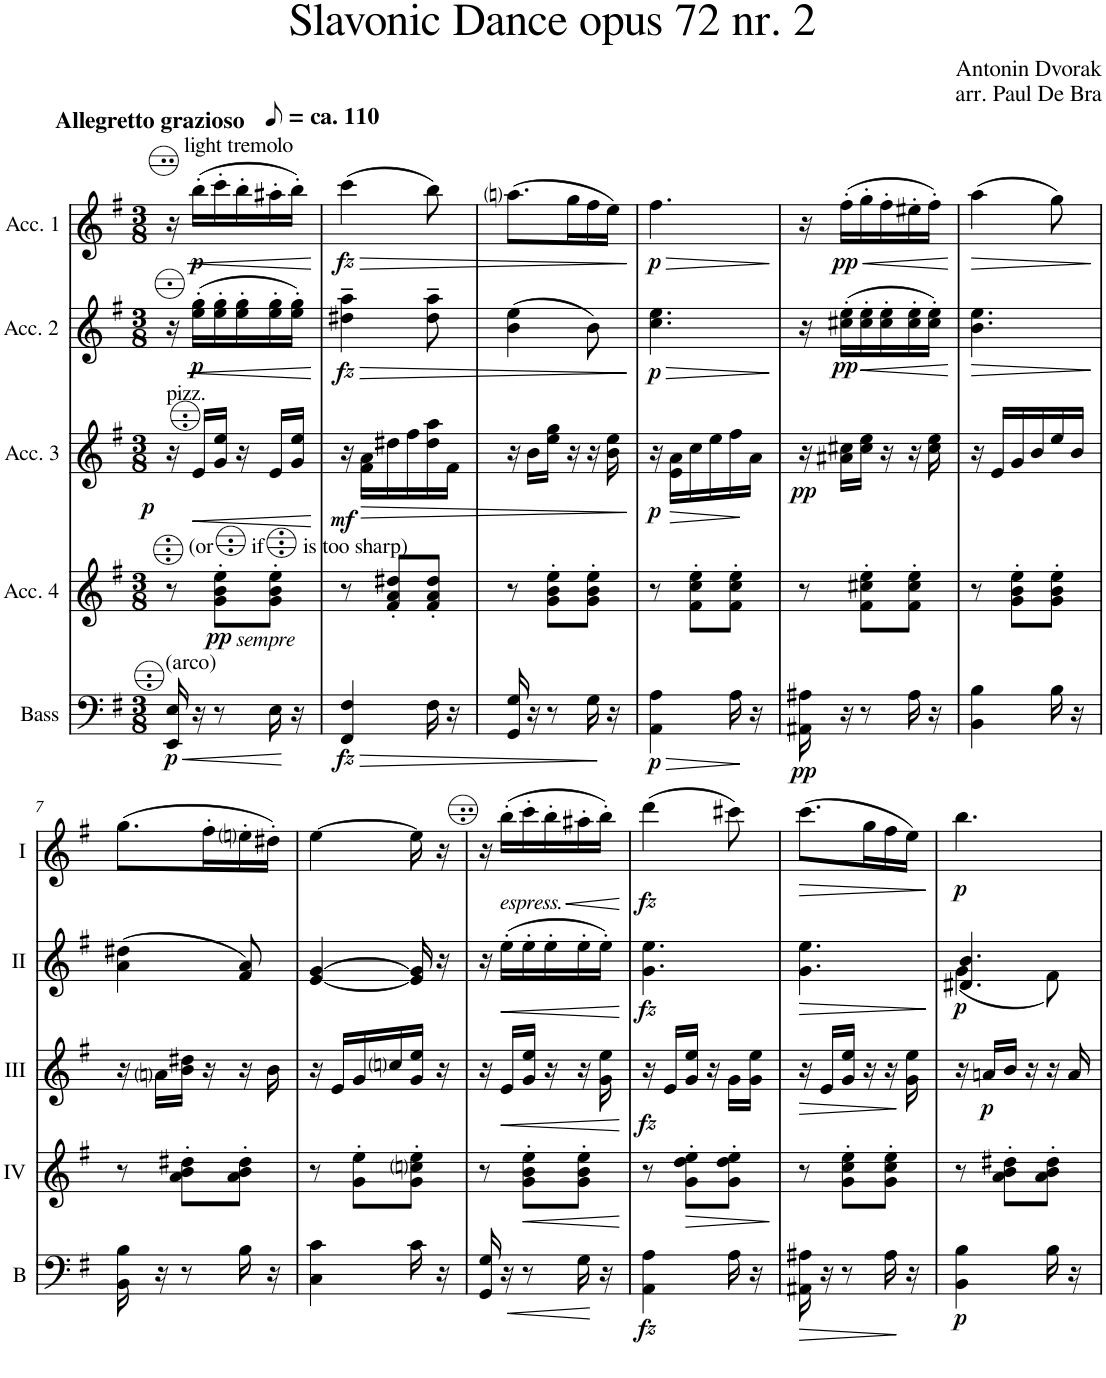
**kern	**dynam	**kern	**dynam	**kern	**dynam	**kern	**dynam	**kern	**dynam
*part5	*part5	*part4	*part4	*part3	*part3	*part2	*part2	*part1	*part1
*staff5	*staff5	*staff4	*staff4	*staff3	*staff3	*staff2	*staff2	*staff1	*staff1
*I"Bass	*	*I"Acc. 4	*	*I"Acc. 3	*	*I"Acc. 2	*	*I"Acc. 1	*
*I'B	*	*	*	*	*	*	*	*	*
*clefF4	*	*clefG2	*	*clefG2	*	*clefG2	*	*clefG2	*
*Trd7c12	*	*Trd7c12	*	*Trd7c12	*	*	*	*	*
*k[f#]	*	*k[f#]	*	*k[f#]	*	*k[f#]	*	*k[f#]	*
*M3/8	*	*M3/8	*	*M3/8	*	*M3/8	*	*M3/8	*
=1	=1	=1	=1	=1	=1	=1	=1	=1	=1
!	!	!	!	!	!	!	!	!LO:TX:a:B:t=Allegretto grazioso	!
!	!	!	!	!	!	!	!	!LO:TX:a:B:t=ca. 110	!
!	!	!	!	!LO:TX:a:t=pizz.	!	!	!	!	!
!LO:TX:a:t=(arco)	!	!	!	!	!	!	!	!	!
!	!LO:HP:b	!	!	!	!	!	!	!	!
!	!LO:DY:n=1:b	!	!	!	!LO:DY:b	!	!	!	!
16EE/ 16E/	< p	8r	.	16r	p	16r	.	16r	.
!	!	!	!	!	!	!	!	!LO:TX:a:t=light tremolo	!
!	!	!	!	!	!LO:HP:b	!	!LO:DY:b	!	!LO:DY:b
16r	.	.	.	16e/LL	<	(16ee\' 16gg\'LL	p	(16bb'\LL	p
!	!	!LO:TX:a:t=(or       if       is too sharp)	!	!	!	!	!	!	!
!	!	!LO:TX:b:i:t=sempre	!	!	!	!	!	!	!
!	!	!	!LO:DY:b	!	!	!	!LO:HP:b	!	!LO:HP:b
8r	.	8g\' 8b\' 8ee\'L	pp	16g/ 16ee/JJ	.	16ee\' 16gg\'	<	16ccc'\	<
.	.	.	.	16r	.	16ee\' 16gg\'	.	16bb'\	.
16E\	.	8g\' 8b\' 8ee\'J	.	16e/LL	.	16ee\' 16gg\'	.	16aa#X'\	.
16r	[	.	.	16g/ 16ee/JJ	.	16ee\' 16gg\'JJ)	.	16bb'\JJ)	.
.	.	.	.	.	[	.	[	.	[
=2	=2	=2	=2	=2	=2	=2	=2	=2	=2
!	!LO:HP:b	!	!	!	!	!	!LO:HP:b	!	!LO:HP:b
!	!LO:DY:n=1:b	!	!	!	!LO:DY:b	!	!LO:DY:n=1:b	!	!LO:DY:n=1:b
4FF#/ 4F#/	> fz	8r	.	16r	mf	4dd#X\~ 4aa\~	> fz	(4ccc\	> fz
!	!	!	!	!	!LO:HP:b	!	!	!	!
.	.	.	.	16f#\ 16a\LL	>	.	.	.	.
.	.	8f#/' 8a/' 8dd#X/'L	.	16dd#X\	.	.	.	.	.
.	.	.	.	16ff#\	.	.	.	.	.
16F#\	.	8f#/' 8a/' 8dd#/'J	.	16dd#\ 16aa\	.	8dd#\~ 8aa\~	.	8bb\)	.
16r	.	.	.	16f#\JJ	.	.	.	.	.
=3	=3	=3	=3	=3	=3	=3	=3	=3	=3
16GG/ 16G/	.	8r	.	16r	.	(4b\ 4ee\	.	(8.aani\L	.
16r	.	.	.	16b\LL	.	.	.	.	.
8r	.	8g\' 8b\' 8ee\'L	.	16ee\ 16gg\JJ	.	.	.	.	.
.	.	.	.	16r	.	.	.	16gg\L	.
16G\	.	8g\' 8b\' 8ee\'J	.	16r	.	8b\)	.	16ff#\	.
16r	]	.	.	16b\ 16ee\	.	.	.	16ee\JJ)	.
.	.	.	.	.	]	.	]	.	]
=4	=4	=4	=4	=4	=4	=4	=4	=4	=4
!	!LO:HP:b	!	!	!	!	!	!LO:HP:b	!	!LO:HP:b
!	!LO:DY:n=1:b	!	!	!	!LO:DY:b	!	!LO:DY:n=1:b	!	!LO:DY:n=1:b
4AA\ 4A\	> p	8r	.	16r	p	4.cc\ 4.ee\	> p	4.ff#\	> p
!	!	!	!	!	!LO:HP:b	!	!	!	!
.	.	.	.	16e\ 16a\LL	>	.	.	.	.
.	.	8f#\' 8cc\' 8ee\'L	.	16cc\	.	.	.	.	.
.	.	.	.	16ee\	.	.	.	.	.
16A\	.	8f#\' 8cc\' 8ee\'J	.	16ff#\	.	.	.	.	.
16r	]	.	.	16a\JJ	]	.	.	.	.
.	.	.	.	.	.	.	]	.	]
=5	=5	=5	=5	=5	=5	=5	=5	=5	=5
!	!LO:DY:b	!	!	!	!LO:DY:b	!	!	!	!
16AA#X\ 16A#X\	pp	8r	.	16r	pp	16r	.	16r	.
!	!	!	!	!	!	!	!LO:DY:b	!	!LO:HP:b
!	!	!	!	!	!	!	!	!	!LO:DY:n=1:b
16r	.	.	.	16a#X\ 16cc#X\LL	.	(16cc#X\' 16ee\'LL	pp	(16ff#'\LL	< pp
!	!	!	!	!	!	!	!LO:HP:b	!	!
8r	.	8f#\' 8cc#X\' 8ee\'L	.	16cc#\ 16ee\JJ	.	16cc#\' 16ee\'	<	16gg'\	.
.	.	.	.	16r	.	16cc#\' 16ee\'	.	16ff#'\	.
16A#\	.	8f#\' 8cc#\' 8ee\'J	.	16r	.	16cc#\' 16ee\'	.	16ee#X'\	.
16r	.	.	.	16cc#\ 16ee\	.	16cc#\' 16ee\'JJ)	.	16ff#'\JJ)	.
.	.	.	.	.	.	.	[	.	[
=6	=6	=6	=6	=6	=6	=6	=6	=6	=6
!	!	!	!	!	!	!	!LO:HP:b	!	!LO:HP:b
4BB\ 4B\	.	8r	.	16r	.	4.b\ 4.ee\	>	(4aa\	>
.	.	.	.	16e/LL	.	.	.	.	.
.	.	8g\' 8b\' 8ee\'L	.	16g/	.	.	.	.	.
.	.	.	.	16b/	.	.	.	.	.
16B\	.	8g\' 8b\' 8ee\'J	.	16ee/	.	.	.	8gg\)	.
16r	.	.	.	16b/JJ	.	.	.	.	.
.	.	.	.	.	.	.	]	.	]
!!LO:LB:g=z
=7	=7	=7	=7	=7	=7	=7	=7	=7	=7
16BB\ 16B\	.	8r	.	16r	.	(4a\ 4dd#X\	.	(8.gg\L	.
16r	.	.	.	16ani\LL	.	.	.	.	.
8r	.	8a\' 8b\' 8dd#X\'L	.	16b\ 16dd#X\JJ	.	.	.	.	.
.	.	.	.	16r	.	.	.	16ff#'\L	.
16B\	.	8a\' 8b\' 8dd#\'J	.	16r	.	8f#/ 8a/)	.	16eeni'\	.
16r	.	.	.	16b\	.	.	.	16dd#X'\JJ)	.
=8	=8	=8	=8	=8	=8	=8	=8	=8	=8
4C\ 4c\	.	8r	.	16r	.	[4e/ [4g/	.	[4ee\	.
.	.	.	.	16e/LL	.	.	.	.	.
.	.	8g\' 8ee\'L	.	16g/	.	.	.	.	.
.	.	.	.	16ccni/	.	.	.	.	.
16c\	.	8g\' 8ccni\' 8ee\'J	.	16g/ 16ee/JJ	.	16e/] 16g/]	.	16ee\]	.
16r	.	.	.	16r	.	16r	.	16r	.
=9	=9	=9	=9	=9	=9	=9	=9	=9	=9
16GG/ 16G/	.	8r	.	16r	.	16r	.	16r	.
!	!	!	!	!	!	!	!	!LO:TX:b:i:t=espress.	!
!	!LO:HP:b	!	!	!	!LO:HP:b	!	!LO:HP:b	!	!LO:HP:b
16r	<	.	.	16e/LL	<	(16ee'\LL	<	(16bb'\LL	<
!	!	!	!LO:HP:b	!	!	!	!	!	!
8r	.	8g\' 8b\' 8ee\'L	<	16g/ 16ee/JJ	.	16ee'\	.	16ccc'\	.
.	.	.	.	16r	.	16ee'\	.	16bb'\	.
16G\	.	8g\' 8b\' 8ee\'J	.	16r	.	16ee'\	.	16aa#X'\	.
16r	[	.	.	16g\ 16ee\	.	16ee'\JJ)	.	16bb'\JJ)	.
.	.	.	[	.	[	.	[	.	[
=10	=10	=10	=10	=10	=10	=10	=10	=10	=10
!	!LO:DY:b	!	!	!	!LO:DY:b	!	!LO:DY:b	!	!LO:DY:b
4AA\ 4A\	fz	8r	.	16r	fz	4.g\ 4.ee\	fz	(4ddd\	fz
.	.	.	.	16e/LL	.	.	.	.	.
!	!	!	!LO:HP:b	!	!	!	!	!	!
.	.	8g\' 8dd\' 8ee\'L	>	16g/ 16ee/JJ	.	.	.	.	.
.	.	.	.	16r	.	.	.	.	.
16A\	.	8g\' 8dd\' 8ee\'J	.	16g\LL	.	.	.	8ccc#X\)	.
16r	.	.	.	16g\ 16ee\JJ	.	.	.	.	.
.	.	.	]	.	.	.	.	.	.
=11	=11	=11	=11	=11	=11	=11	=11	=11	=11
!	!LO:HP:b	!	!	!	!LO:HP:b	!	!LO:HP:b	!	!LO:HP:b
16AA#X\ 16A#X\	>	8r	.	16r	>	4.g\ 4.ee\	>	(8.ccc\L	>
16r	.	.	.	16e/LL	.	.	.	.	.
8r	.	8g\' 8cc\' 8ee\'L	.	16g/ 16ee/JJ	.	.	.	.	.
.	.	.	.	16r	.	.	.	16gg\L	.
16A#\	.	8g\' 8cc\' 8ee\'J	.	16r	.	.	.	16ff#\	.
16r	]	.	.	16g\ 16ee\	]	.	.	16ee\JJ)	.
.	.	.	.	.	.	.	]	.	]
=12	=12	=12	=12	=12	=12	=12	=12	=12	=12
*	*	*	*	*	*	*^	*	*	*
!	!LO:DY:b	!	!	!	!	!	!	!LO:DY:b	!	!LO:DY:b
4BB\ 4B\	p	8r	.	16r	.	4.d#X/ 4.b/	(4g\	p	4.bb\	p
!	!	!	!	!	!LO:DY:b	!	!	!	!	!
.	.	.	.	16an/LL	p	.	.	.	.	.
.	.	8a\' 8b\' 8dd#X\'L	.	16b/JJ	.	.	.	.	.	.
.	.	.	.	16r	.	.	.	.	.	.
16B\	.	8a\' 8b\' 8dd#\'J	.	16r	.	.	8f#\)	.	.	.
16r	.	.	.	16a/	.	.	.	.	.	.
*	*	*	*	*	*	*v	*v	*	*	*
=	=	=	=	=	=	=	=	=	=
*-	*-	*-	*-	*-	*-	*-	*-	*-	*-
